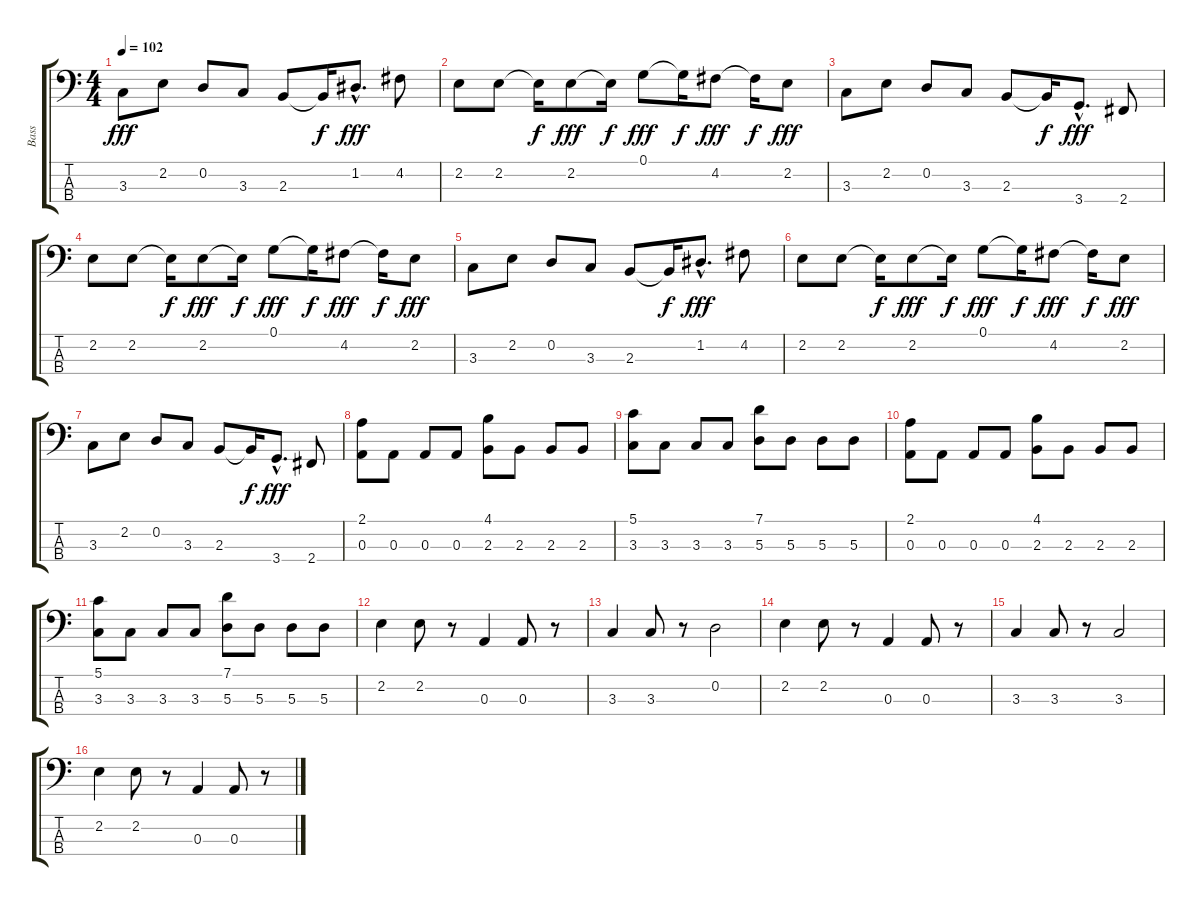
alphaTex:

\track ("Bass" "Bass") {instrument electricbassfinger}
\staff {score tabs}
\tuning (G2 D2 A1 E1) {hide}
\ts (4 4)
\tempo 102
\clef f4
\ks c
3.3.8{dy fff} 2.2.8 0.2.8 3.3.8 2.3.8 2.3{t}.16{dy f} 1.2{hac}.8{d dy fff} 4.2.8 |
2.2.8 2.2.8 2.2{t}.16{dy f} 2.2.8{dy fff} 2.2{t}.16{dy f} 0.1.8{dy fff} 0.1{t}.16{dy f} 4.2.8{dy fff} 4.2{t}.16{dy f} 2.2.8{dy fff} |
3.3.8 2.2.8 0.2.8 3.3.8 2.3.8 2.3{t}.16{dy f} 3.4{hac}.8{d dy fff} 2.4.8 |
2.2.8 2.2.8 2.2{t}.16{dy f} 2.2.8{dy fff} 2.2{t}.16{dy f} 0.1.8{dy fff} 0.1{t}.16{dy f} 4.2.8{dy fff} 4.2{t}.16{dy f} 2.2.8{dy fff} |
3.3.8 2.2.8 0.2.8 3.3.8 2.3.8 2.3{t}.16{dy f} 1.2{hac}.8{d dy fff} 4.2.8 |
2.2.8 2.2.8 2.2{t}.16{dy f} 2.2.8{dy fff} 2.2{t}.16{dy f} 0.1.8{dy fff} 0.1{t}.16{dy f} 4.2.8{dy fff} 4.2{t}.16{dy f} 2.2.8{dy fff} |
3.3.8 2.2.8 0.2.8 3.3.8 2.3.8 2.3{t}.16{dy f} 3.4{hac}.8{d dy fff} 2.4.8 |
(2.1 0.3).8 0.3.8 0.3.8 0.3.8 (4.1 2.3).8 2.3.8 2.3.8 2.3.8 |
(5.1 3.3).8 3.3.8 3.3.8 3.3.8 (7.1 5.3).8 5.3.8 5.3.8 5.3.8 |
(2.1 0.3).8 0.3.8 0.3.8 0.3.8 (4.1 2.3).8 2.3.8 2.3.8 2.3.8 |
(5.1 3.3).8 3.3.8 3.3.8 3.3.8 (7.1 5.3).8 5.3.8 5.3.8 5.3.8 |
2.2.4 2.2.8 r.8 0.3.4 0.3.8 r.8 |
3.3.4 3.3.8 r.8 0.2.2 |
2.2.4 2.2.8 r.8 0.3.4 0.3.8 r.8 |
3.3.4 3.3.8 r.8 3.3.2 |
2.2.4 2.2.8 r.8 0.3.4 0.3.8 r.8
